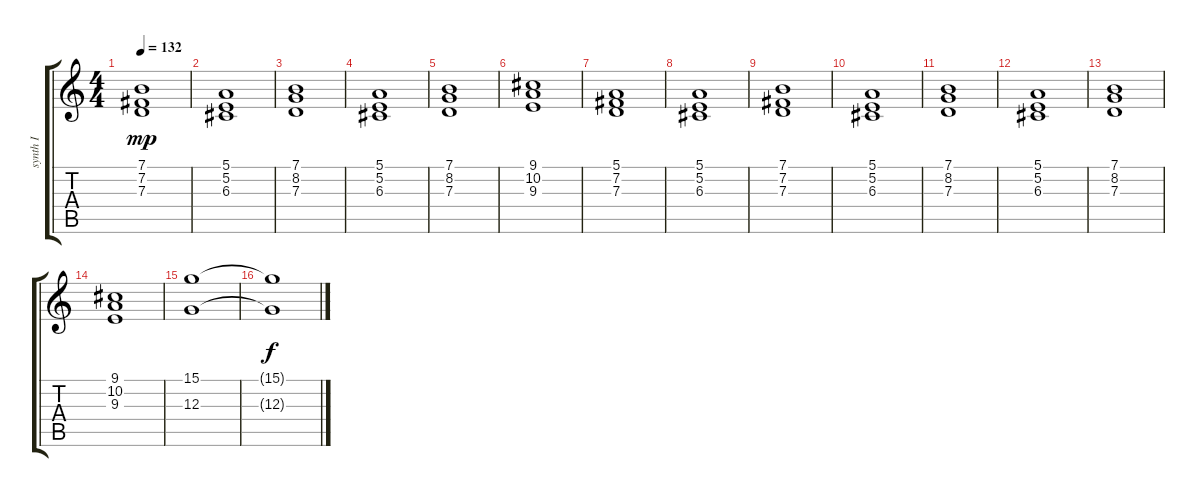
\track ("synth I" "synth I") {instrument pad7halo}
\staff {score tabs}
\tuning (E4 B3 G3 D3 A2 E2) {hide}
\ts (4 4)
\tempo 132
\clef g2
\ks c
(7.1 7.2 7.3).1{dy mp} |
(5.1 5.2 6.3).1 |
(7.1 8.2 7.3).1 |
(5.1 5.2 6.3).1 |
(7.1 8.2 7.3).1 |
(9.1 10.2 9.3).1 |
(5.1 7.2 7.3).1 |
(5.1 5.2 6.3).1 |
(7.1 7.2 7.3).1 |
(5.1 5.2 6.3).1 |
(7.1 8.2 7.3).1 |
(5.1 5.2 6.3).1 |
(7.1 8.2 7.3).1 |
(9.1 10.2 9.3).1 |
(15.1 12.3).1{instrument pad8sweep} |
(15.1{t} 12.3{t}).1{dy f}
